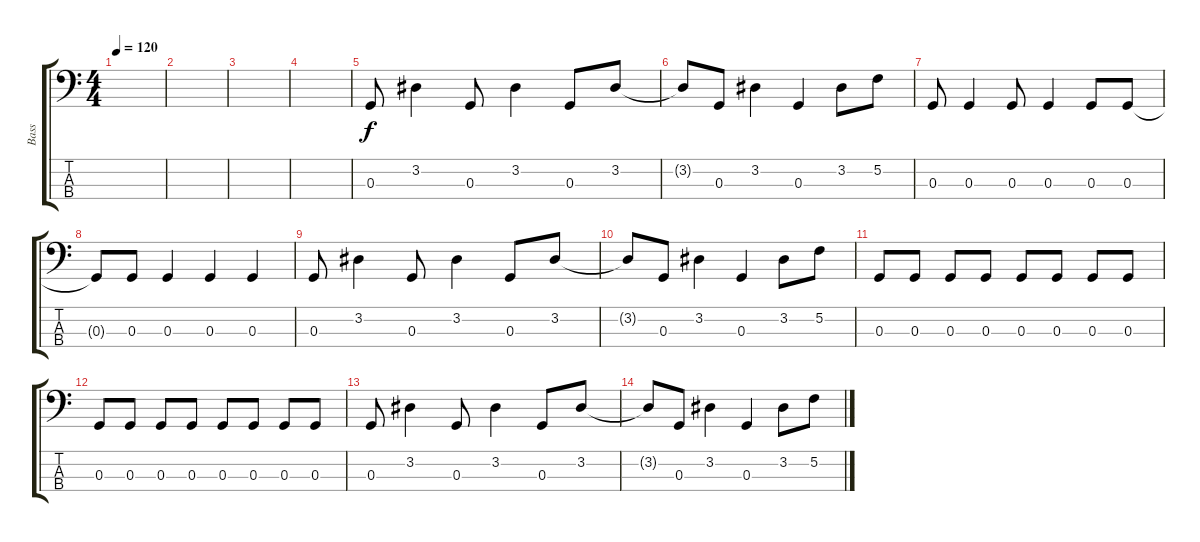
\track ("Bass" "Bass") {instrument electricbasspick}
\staff {score tabs}
\tuning (F2 C2 G1 C1) {hide}
\ts (4 4)
\tempo 120
\clef f4
\ks c
|
|
|
|
0.3.8 3.2.4 0.3.8 3.2.4 0.3.8 3.2.8 |
3.2{t}.8 0.3.8 3.2.4 0.3.4 3.2.8 5.2.8 |
0.3.8 0.3.4 0.3.8 0.3.4 0.3.8 0.3.8 |
0.3{t}.8 0.3.8 0.3.4 0.3.4 0.3.4 |
0.3.8 3.2.4 0.3.8 3.2.4 0.3.8 3.2.8 |
3.2{t}.8 0.3.8 3.2.4 0.3.4 3.2.8 5.2.8 |
0.3.8{volume 9} 0.3.8 0.3.8 0.3.8 0.3.8 0.3.8 0.3.8 0.3.8 |
0.3.8{volume 6} 0.3.8 0.3.8 0.3.8 0.3.8 0.3.8 0.3.8 0.3.8 |
0.3.8 3.2.4 0.3.8 3.2.4 0.3.8 3.2.8 |
3.2{t}.8 0.3.8 3.2.4 0.3.4 3.2.8 5.2.8
